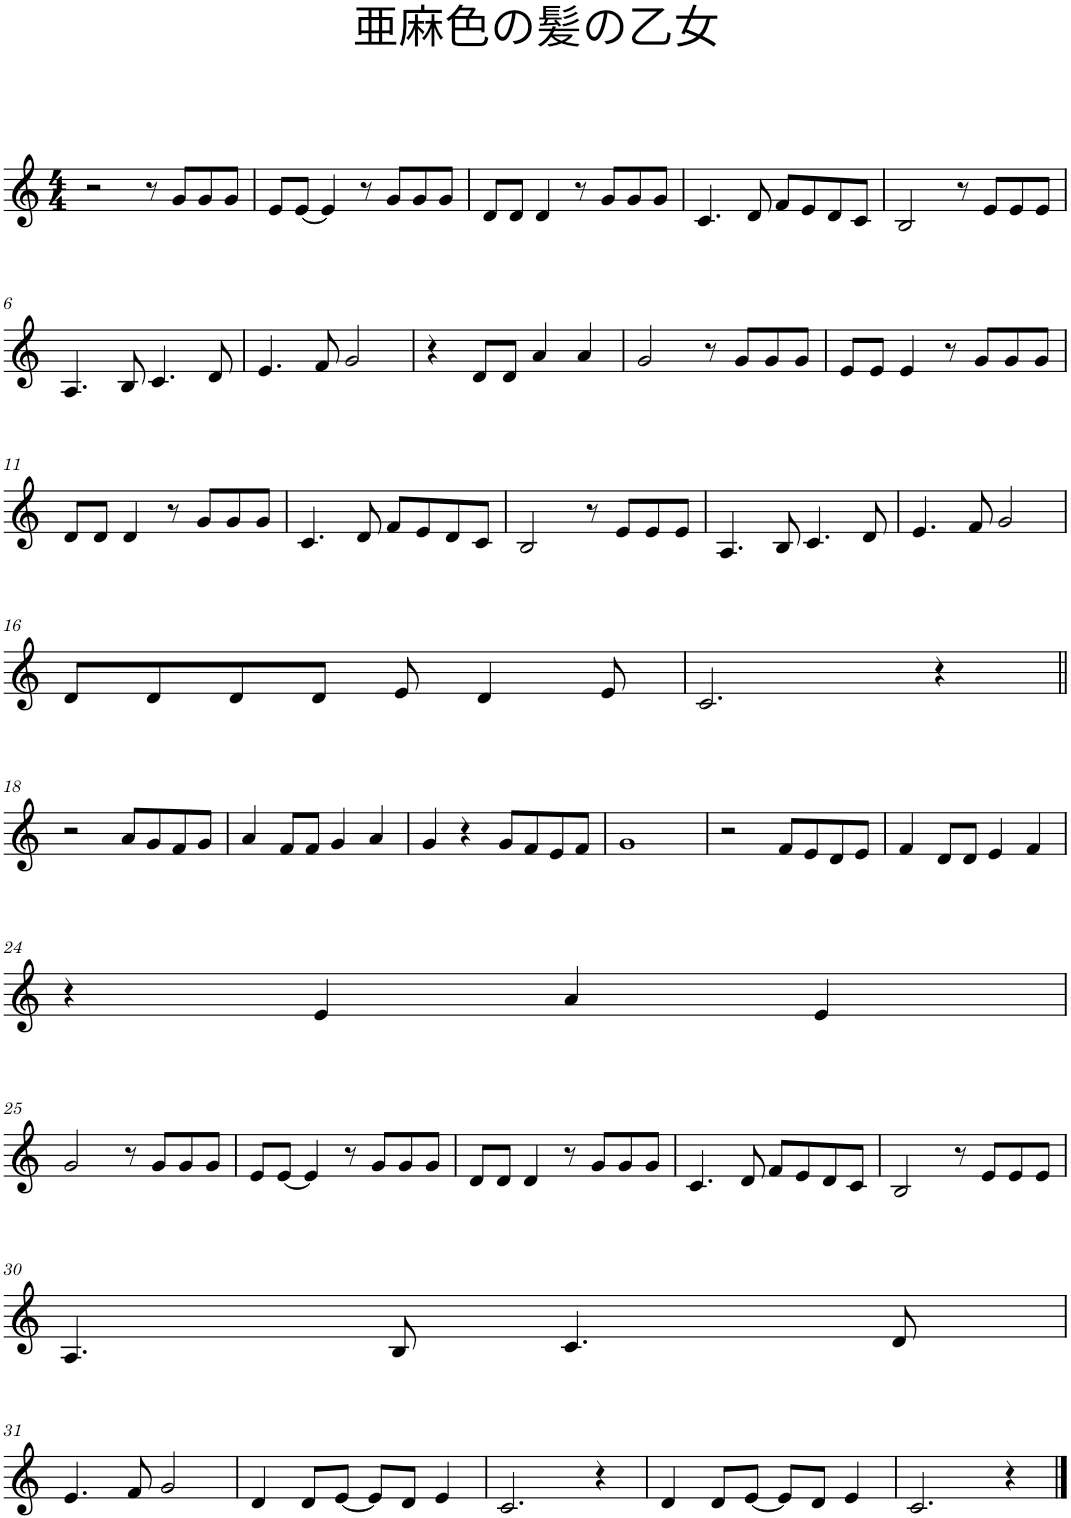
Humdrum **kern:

**kern
*part1
*staff1
*I"Piano
*I'Pno.
*clefG2
*k[]
*M4/4
=1
2r
8r
8g/L
8g/
8g/J
=2
8e/L
[<8e/J
4e/]
8r
8g/L
8g/
8g/J
=3
8d/L
8d/J
4d/
8r
8g/L
8g/
8g/J
=4
4.c/
8d/
8f/L
8e/
8d/
8c/J
=5
2B/
8r
8e/L
8e/
8e/J
!!LO:LB:g=z
=6
4.A/
8B/
4.c/
8d/
=7
4.e/
8f/
2g/
=8
4r
8d/L
8d/J
4a/
4a/
=9
2g/
8r
8g/L
8g/
8g/J
=10
8e/L
8e/J
4e/
8r
8g/L
8g/
8g/J
!!LO:LB:g=z
=11
8d/L
8d/J
4d/
8r
8g/L
8g/
8g/J
=12
4.c/
8d/
8f/L
8e/
8d/
8c/J
=13
2B/
8r
8e/L
8e/
8e/J
=14
4.A/
8B/
4.c/
8d/
=15
4.e/
8f/
2g/
!!LO:LB:g=z
=16
8d/L
8d/
8d/
8d/J
8e/
4d/
8e/
=17
2.c/
4r
!!LO:LB:g=z
=18||
2r
8a/L
8g/
8f/
8g/J
=19
4a/
8f/L
8f/J
4g/
4a/
=20
4g/
4r
8g/L
8f/
8e/
8f/J
=21
1g
=22
2r
8f/L
8e/
8d/
8e/J
=23
4f/
8d/L
8d/J
4e/
4f/
!!LO:LB:g=z
=24
4r
4e/
4a/
4e/
!!LO:LB:g=z
=25
2g/
8r
8g/L
8g/
8g/J
=26
8e/L
[<8e/J
4e/]
8r
8g/L
8g/
8g/J
=27
8d/L
8d/J
4d/
8r
8g/L
8g/
8g/J
=28
4.c/
8d/
8f/L
8e/
8d/
8c/J
=29
2B/
8r
8e/L
8e/
8e/J
!!LO:LB:g=z
=30
4.A/
8B/
4.c/
8d/
!!LO:LB:g=z
=31
4.e/
8f/
2g/
=32
4d/
8d/L
[<8e/J
8e/L]
8d/J
4e/
=33
2.c/
4r
=34
4d/
8d/L
[<8e/J
8e/L]
8d/J
4e/
=35
2.c/
4r
==
*-
